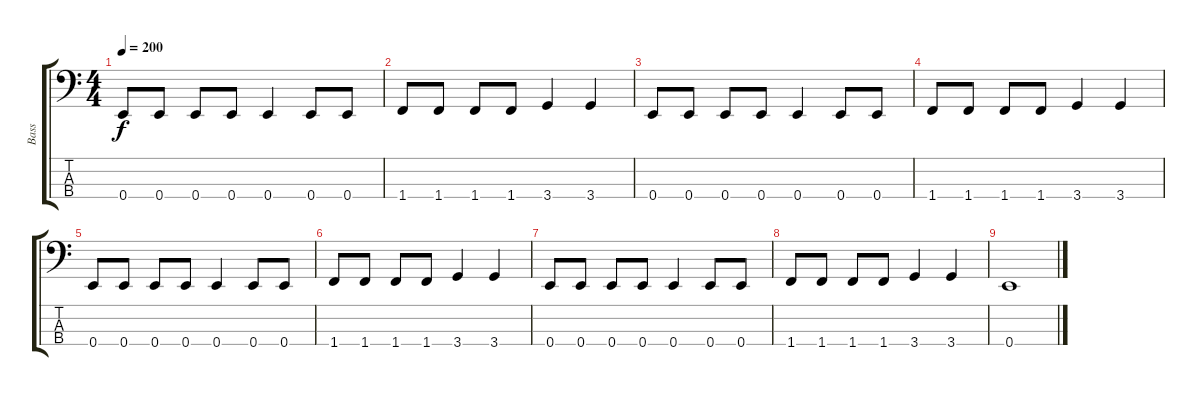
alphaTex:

\track ("Bass" "Bass") {instrument electricbasspick}
\staff {score tabs}
\tuning (G2 D2 A1 E1) {hide}
\ts (4 4)
\tempo 200
\clef f4
\ks c
0.4.8{dy f} 0.4.8 0.4.8 0.4.8 0.4.4 0.4.8 0.4.8 |
1.4.8 1.4.8 1.4.8 1.4.8 3.4.4 3.4.4 |
0.4.8 0.4.8 0.4.8 0.4.8 0.4.4 0.4.8 0.4.8 |
1.4.8 1.4.8 1.4.8 1.4.8 3.4.4 3.4.4 |
0.4.8 0.4.8 0.4.8 0.4.8 0.4.4 0.4.8 0.4.8 |
1.4.8 1.4.8 1.4.8 1.4.8 3.4.4 3.4.4 |
0.4.8 0.4.8 0.4.8 0.4.8 0.4.4 0.4.8 0.4.8 |
1.4.8 1.4.8 1.4.8 1.4.8 3.4.4 3.4.4 |
0.4.1
